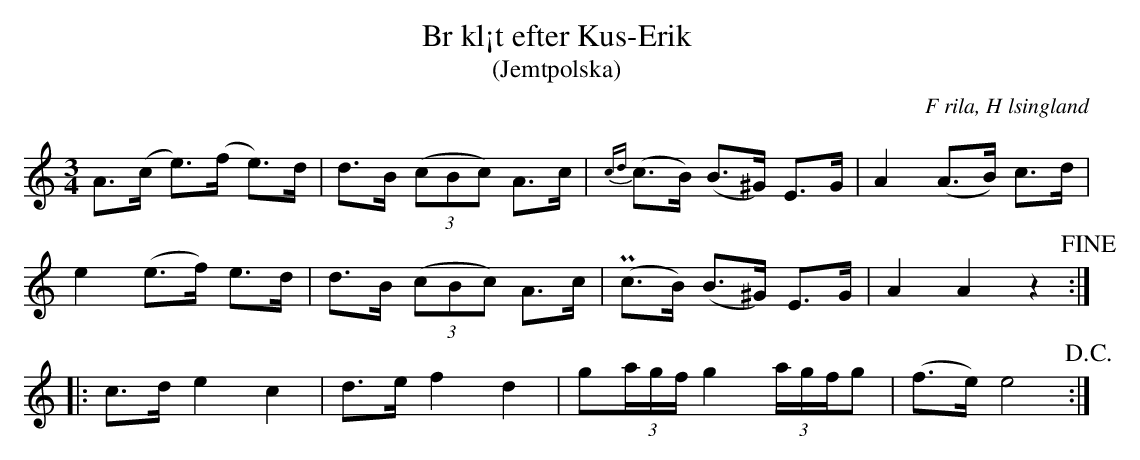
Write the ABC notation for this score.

X:1
T: Br kl¡t efter Kus-Erik
T: (Jemtpolska)
O: F rila, H lsingland
M: 3/4
L: 1/8
K: Am
A>(c e>)(f e)>d | d>B ((3cBc) A>c | {cd}(c>B) (B>^G)   E>G      | A2    (A>B) c>d  |
e2   (e>f) e>d  | d>B ((3cBc) A>c | (Pc>B)    (B>^G)   E>G      | A2    A2    z2  !fine! ::
K: C
c>d  e2    c2   | d>e f2      d2  | g(3/a/g/f/ g2 (3a/g/f/g | (f>e) e4 !D.C.!       :|
